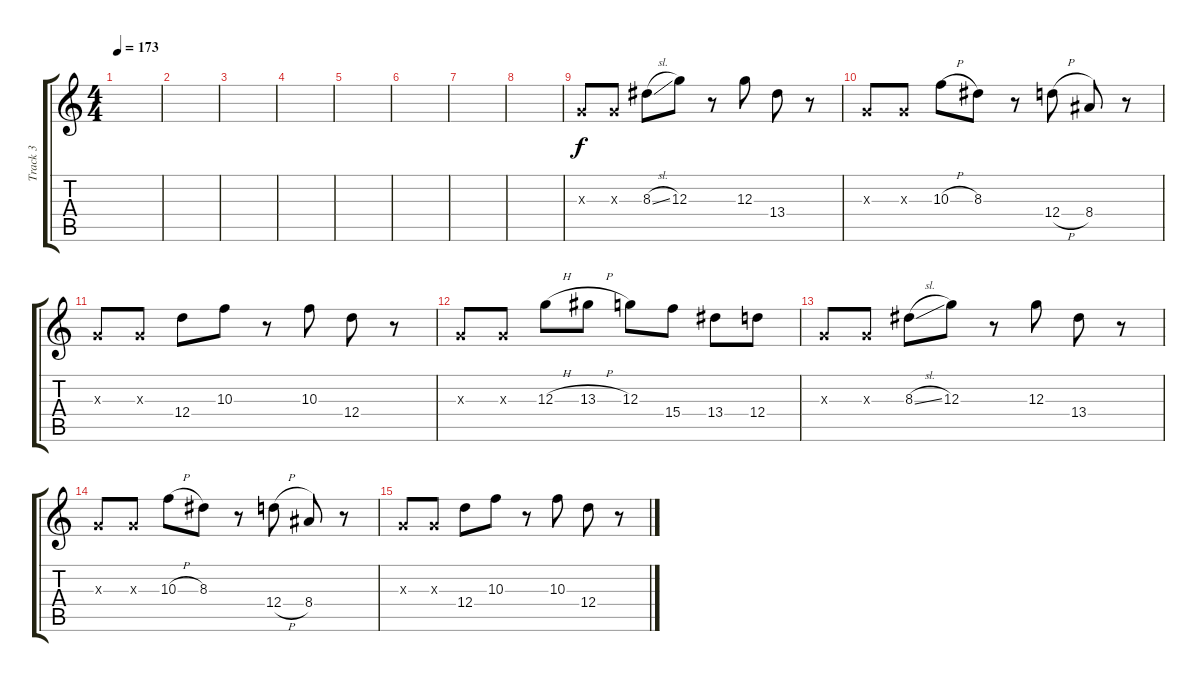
\track ("Track 3" "Track 3") {mute instrument acousticguitarsteel}
\staff {score tabs}
\tuning (E4 B3 G3 D3 A2 E2) {hide}
\ts (4 4)
\tempo 173
\clef g2
\ks c
|
|
|
|
|
|
|
|
0.3{x}.8 0.3{x}.8 8.3{sl}.8 12.3.8 r.8 12.3.8 13.4.8 r.8 |
0.3{x}.8 0.3{x}.8 10.3{h}.8 8.3.8 r.8 12.4{h}.8 8.4.8 r.8 |
0.3{x}.8 0.3{x}.8 12.4.8 10.3.8 r.8 10.3.8 12.4.8 r.8 |
0.3{x}.8 0.3{x}.8 12.3{h}.8 13.3{h}.8 12.3.8 15.4.8 13.4.8 12.4.8 |
0.3{x}.8 0.3{x}.8 8.3{sl}.8 12.3.8 r.8 12.3.8 13.4.8 r.8 |
0.3{x}.8 0.3{x}.8 10.3{h}.8 8.3.8 r.8 12.4{h}.8 8.4.8 r.8 |
0.3{x}.8 0.3{x}.8 12.4.8 10.3.8 r.8 10.3.8 12.4.8 r.8
